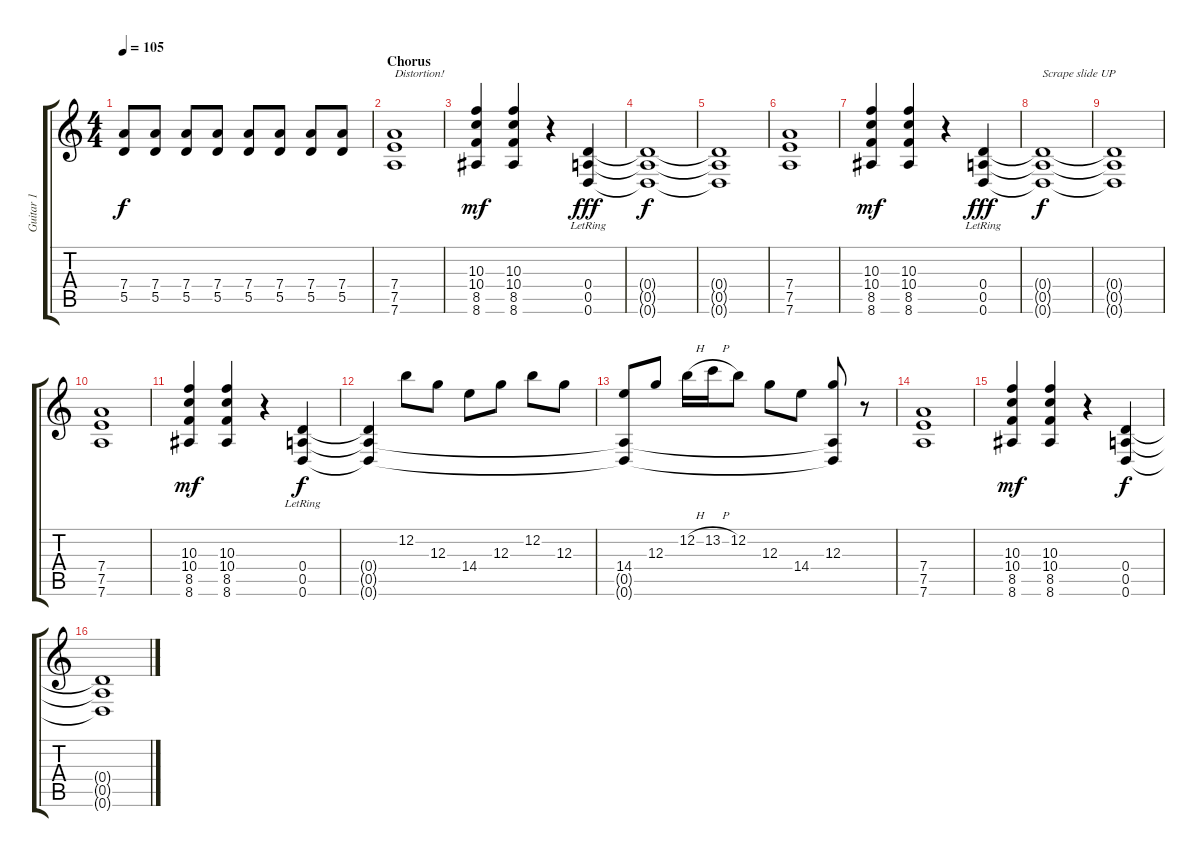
\track ("Guitar 1" "Guitar 1") {instrument overdrivenguitar}
\staff {score tabs}
\tuning (E4 B3 G3 D3 A2 D2) {hide}
\ts (4 4)
\tempo 105
\clef g2
\ks c
(7.4 5.5).8{dy f} (7.4 5.5).8 (7.4 5.5).8 (7.4 5.5).8 (7.4 5.5).8 (7.4 5.5).8 (7.4 5.5).8 (7.4 5.5).8 |
\section ("" "Chorus")
(7.4 7.5 7.6).1{txt "Distortion!" instrument overdrivenguitar} |
(10.3 10.4 8.5 8.6).4{dy mf} (10.3 10.4 8.5 8.6).4 r.4 (0.4{lr} 0.5{lr} 0.6{lr}).4{dy fff balance 8} |
(0.4{t} 0.5{t} 0.6{t}).1{dy f} |
(0.4{t} 0.5{t} 0.6{t}).1 |
(7.4 7.5 7.6).1{balance 12 instrument overdrivenguitar} |
(10.3 10.4 8.5 8.6).4{dy mf} (10.3 10.4 8.5 8.6).4 r.4 (0.4{lr} 0.5{lr} 0.6{lr}).4{dy fff balance 8} |
(0.4{t} 0.5{t} 0.6{t}).1{txt "Scrape slide UP" dy f} |
(0.4{t} 0.5{t} 0.6{t}).1 |
(7.4 7.5 7.6).1{balance 12 instrument overdrivenguitar} |
(10.3 10.4 8.5 8.6).4{dy mf} (10.3 10.4 8.5 8.6).4 r.4 (0.4{lr} 0.5{lr} 0.6{lr}).4{dy f} |
(0.4{t} 0.5{t} 0.6{t}).4 12.2.8 12.3.8 14.4.8 12.3.8 12.2.8 12.3.8 |
(14.4 0.5{t} 0.6{t}).8 12.3.8 12.2{h}.16 13.2{h}.16 12.2.8 12.3.8 14.4.8 (12.3 0.5{t} 0.6{t}).8 r.8 |
(7.4 7.5 7.6).1{balance 12 instrument overdrivenguitar} |
(10.3 10.4 8.5 8.6).4{dy mf} (10.3 10.4 8.5 8.6).4 r.4 (0.4 0.5 0.6).4{dy f} |
(0.4{t} 0.5{t} 0.6{t}).1
